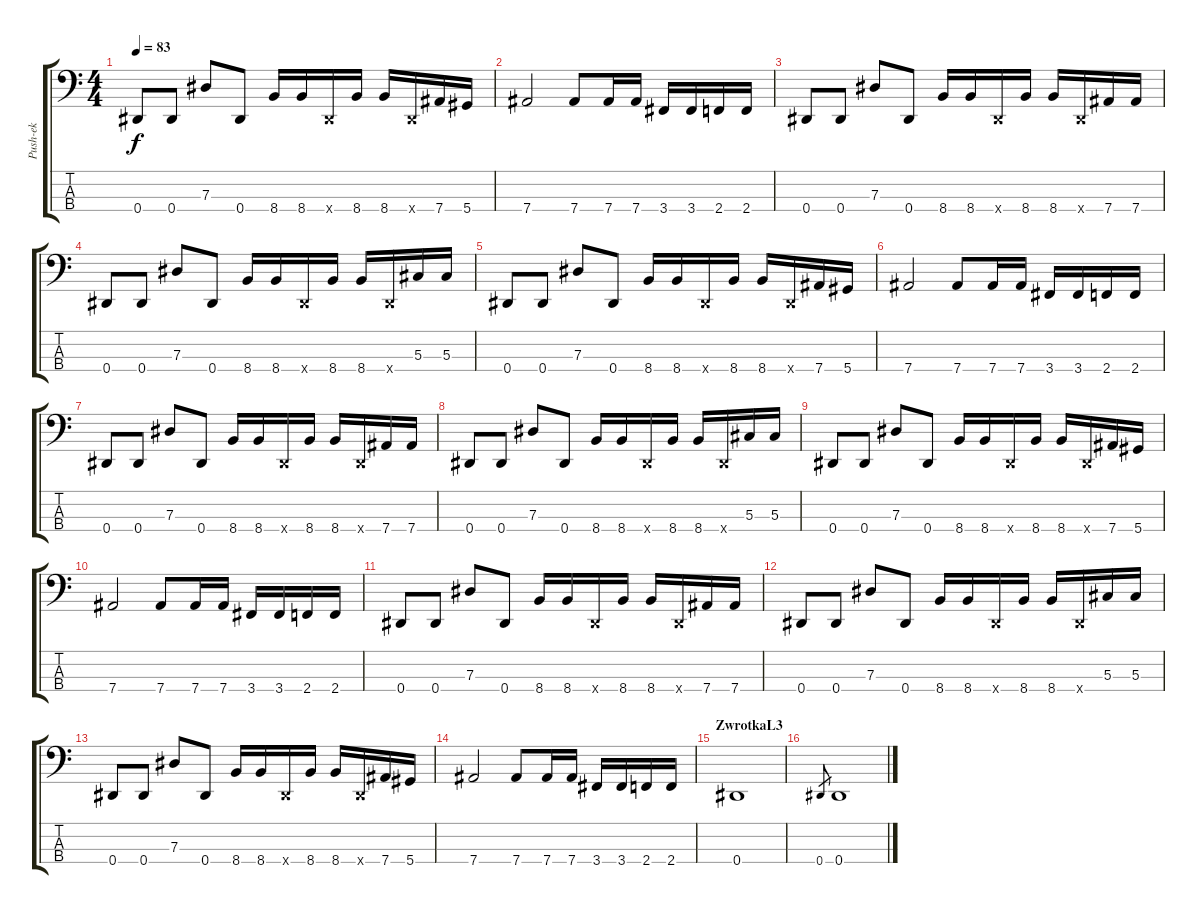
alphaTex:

\track ("Push-ek" "Push-ek") {instrument electricbasspick}
\staff {score tabs}
\tuning (Gb2 Db2 Ab1 Eb1) {hide}
\ts (4 4)
\tempo 83
\clef f4
\ks c
0.4.8{dy f} 0.4.8 7.3.8 0.4.8 8.4.16 8.4.16 0.4{x}.16 8.4.16 8.4.16 0.4{x}.16 7.4.16 5.4.16 |
7.4.2 7.4.8 7.4.16 7.4.16 3.4.16 3.4.16 2.4.16 2.4.16 |
0.4.8 0.4.8 7.3.8 0.4.8 8.4.16 8.4.16 0.4{x}.16 8.4.16 8.4.16 0.4{x}.16 7.4.16 7.4.16 |
0.4.8 0.4.8 7.3.8 0.4.8 8.4.16 8.4.16 0.4{x}.16 8.4.16 8.4.16 0.4{x}.16 5.3.16 5.3.16 |
0.4.8 0.4.8 7.3.8 0.4.8 8.4.16 8.4.16 0.4{x}.16 8.4.16 8.4.16 0.4{x}.16 7.4.16 5.4.16 |
7.4.2 7.4.8 7.4.16 7.4.16 3.4.16 3.4.16 2.4.16 2.4.16 |
0.4.8 0.4.8 7.3.8 0.4.8 8.4.16 8.4.16 0.4{x}.16 8.4.16 8.4.16 0.4{x}.16 7.4.16 7.4.16 |
0.4.8 0.4.8 7.3.8 0.4.8 8.4.16 8.4.16 0.4{x}.16 8.4.16 8.4.16 0.4{x}.16 5.3.16 5.3.16 |
0.4.8 0.4.8 7.3.8 0.4.8 8.4.16 8.4.16 0.4{x}.16 8.4.16 8.4.16 0.4{x}.16 7.4.16 5.4.16 |
7.4.2 7.4.8 7.4.16 7.4.16 3.4.16 3.4.16 2.4.16 2.4.16 |
0.4.8 0.4.8 7.3.8 0.4.8 8.4.16 8.4.16 0.4{x}.16 8.4.16 8.4.16 0.4{x}.16 7.4.16 7.4.16 |
0.4.8 0.4.8 7.3.8 0.4.8 8.4.16 8.4.16 0.4{x}.16 8.4.16 8.4.16 0.4{x}.16 5.3.16 5.3.16 |
0.4.8 0.4.8 7.3.8 0.4.8 8.4.16 8.4.16 0.4{x}.16 8.4.16 8.4.16 0.4{x}.16 7.4.16 5.4.16 |
7.4.2 7.4.8 7.4.16 7.4.16 3.4.16 3.4.16 2.4.16 2.4.16 |
\section ("" "ZwrotkaL3")
0.4.1 |
0.4.8{gr} 0.4.1
